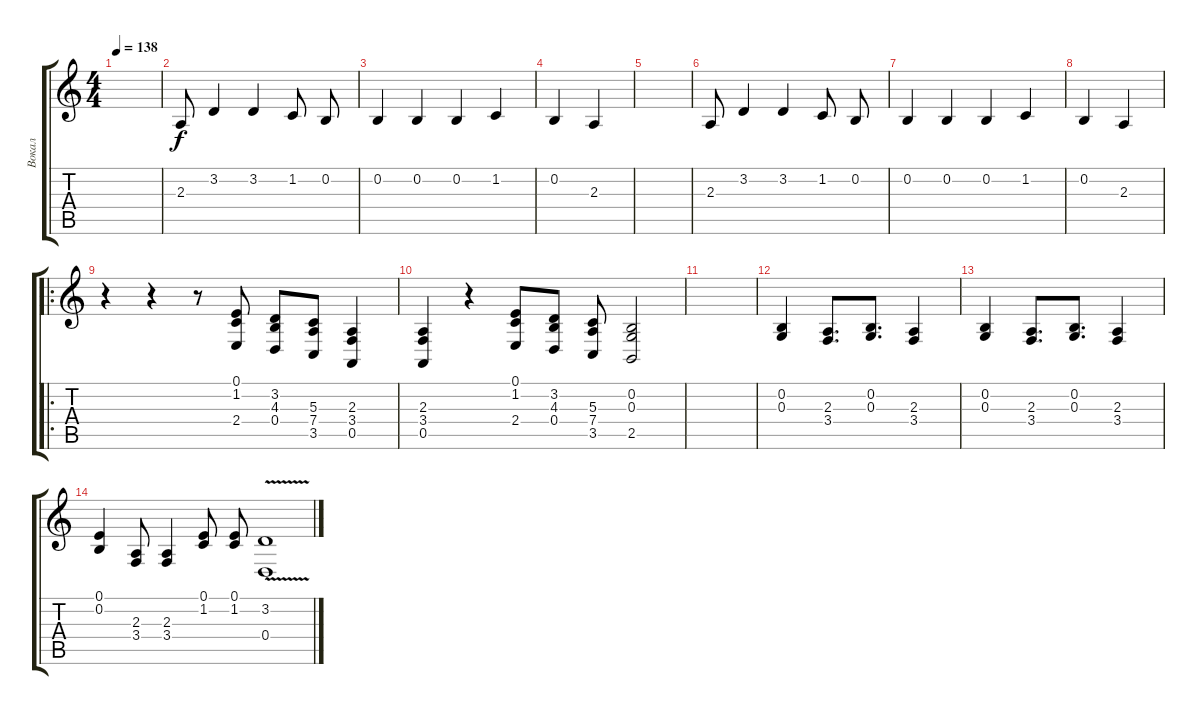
\track ("Вокал" "Вокал") {instrument electricgrandpiano}
\staff {score tabs}
\tuning (E4 B3 G3 D3 A2 E2) {hide}
\ts (4 4)
\tempo 138
\clef g2
\ks c
|
2.3.8 3.2.4 3.2.4 1.2.8 0.2.8 |
0.2.4 0.2.4 0.2.4 1.2.4 |
0.2.4 2.3.4 |
|
2.3.8 3.2.4 3.2.4 1.2.8 0.2.8 |
0.2.4 0.2.4 0.2.4 1.2.4 |
0.2.4 2.3.4 |
\ro
r.4 r.4 r.8 (0.1 1.2 2.4).8 (3.2 4.3 0.4).8 (5.3 7.4 3.5).8 (2.3 3.4 0.5).4 |
(2.3 3.4 0.5).4 r.4 (0.1 1.2 2.4).8 (3.2 4.3 0.4).8 (5.3 7.4 3.5).8 (0.2 0.3 2.5).2 |
|
(0.2 0.3).4 (2.3 3.4).8{d} (0.2 0.3).8{d} (2.3 3.4).4 |
(0.2 0.3).4 (2.3 3.4).8{d} (0.2 0.3).8{d} (2.3 3.4).4 |
(0.1 0.2).4 (2.3 3.4).8 (2.3 3.4).4 (0.1 1.2).8 (0.1 1.2).8 (3.2 0.4{v}).1
